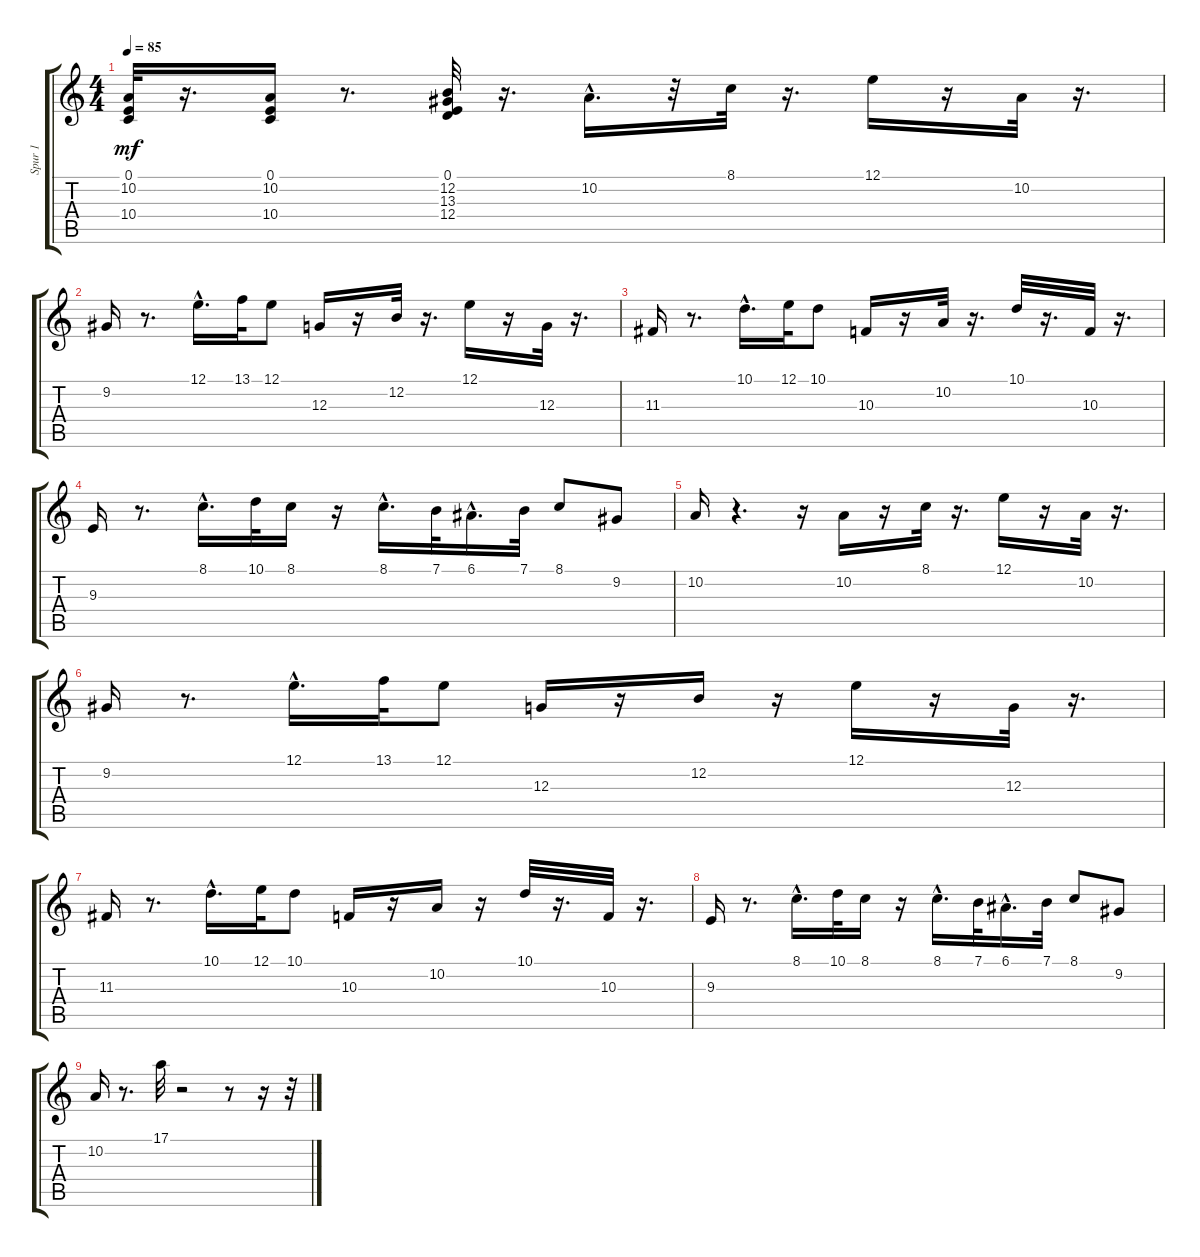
\track ("Spur 1" "Spur 1") {instrument pizzicatostrings}
\staff {score tabs}
\tuning (E4 B3 G3 D3 A2 E2) {hide}
\ts (4 4)
\tempo 85
\clef g2
\ks c
(0.1 10.2 10.4).32{dy mf volume 16 balance 8 instrument pizzicatostrings} r.16{d} (0.1 10.2 10.4).16 r.8{d} (0.1 12.2 13.3 12.4).32 r.16{d} 10.2{hac}.16{d} r.32 8.1.32 r.16{d} 12.1.16 r.16 10.2.32 r.16{d} |
9.2.16 r.8{d} 12.1{hac}.16{d} 13.1.32 12.1.8 12.3.16 r.16 12.2.32 r.16{d} 12.1.16 r.16 12.3.32 r.16{d} |
11.3.16 r.8{d} 10.1{hac}.16{d} 12.1.32 10.1.8 10.3.16 r.16 10.2.32 r.16{d} 10.1.32 r.16{d} 10.3.32 r.16{d} |
9.3.16 r.8{d} 8.1{hac}.16{d} 10.1.32 8.1.16 r.16 8.1{hac}.16{d} 7.1.32 6.1{hac}.16{d} 7.1.32 8.1.8 9.2.8 |
10.2.16 r.4{d} r.16 10.2.16 r.16 8.1.32 r.16{d} 12.1.16 r.16 10.2.32 r.16{d} |
9.2.16 r.8{d} 12.1{hac}.16{d} 13.1.32 12.1.8 12.3.16 r.16 12.2.16 r.16 12.1.16 r.16 12.3.32 r.16{d} |
11.3.16 r.8{d} 10.1{hac}.16{d} 12.1.32 10.1.8 10.3.16 r.16 10.2.16 r.16 10.1.32 r.16{d} 10.3.32 r.16{d} |
9.3.16 r.8{d} 8.1{hac}.16{d} 10.1.32 8.1.16 r.16 8.1{hac}.16{d} 7.1.32 6.1{hac}.16{d} 7.1.32 8.1.8 9.2.8 |
10.2.16 r.8{d} 17.1.32 r.2 r.8 r.16 r.32
